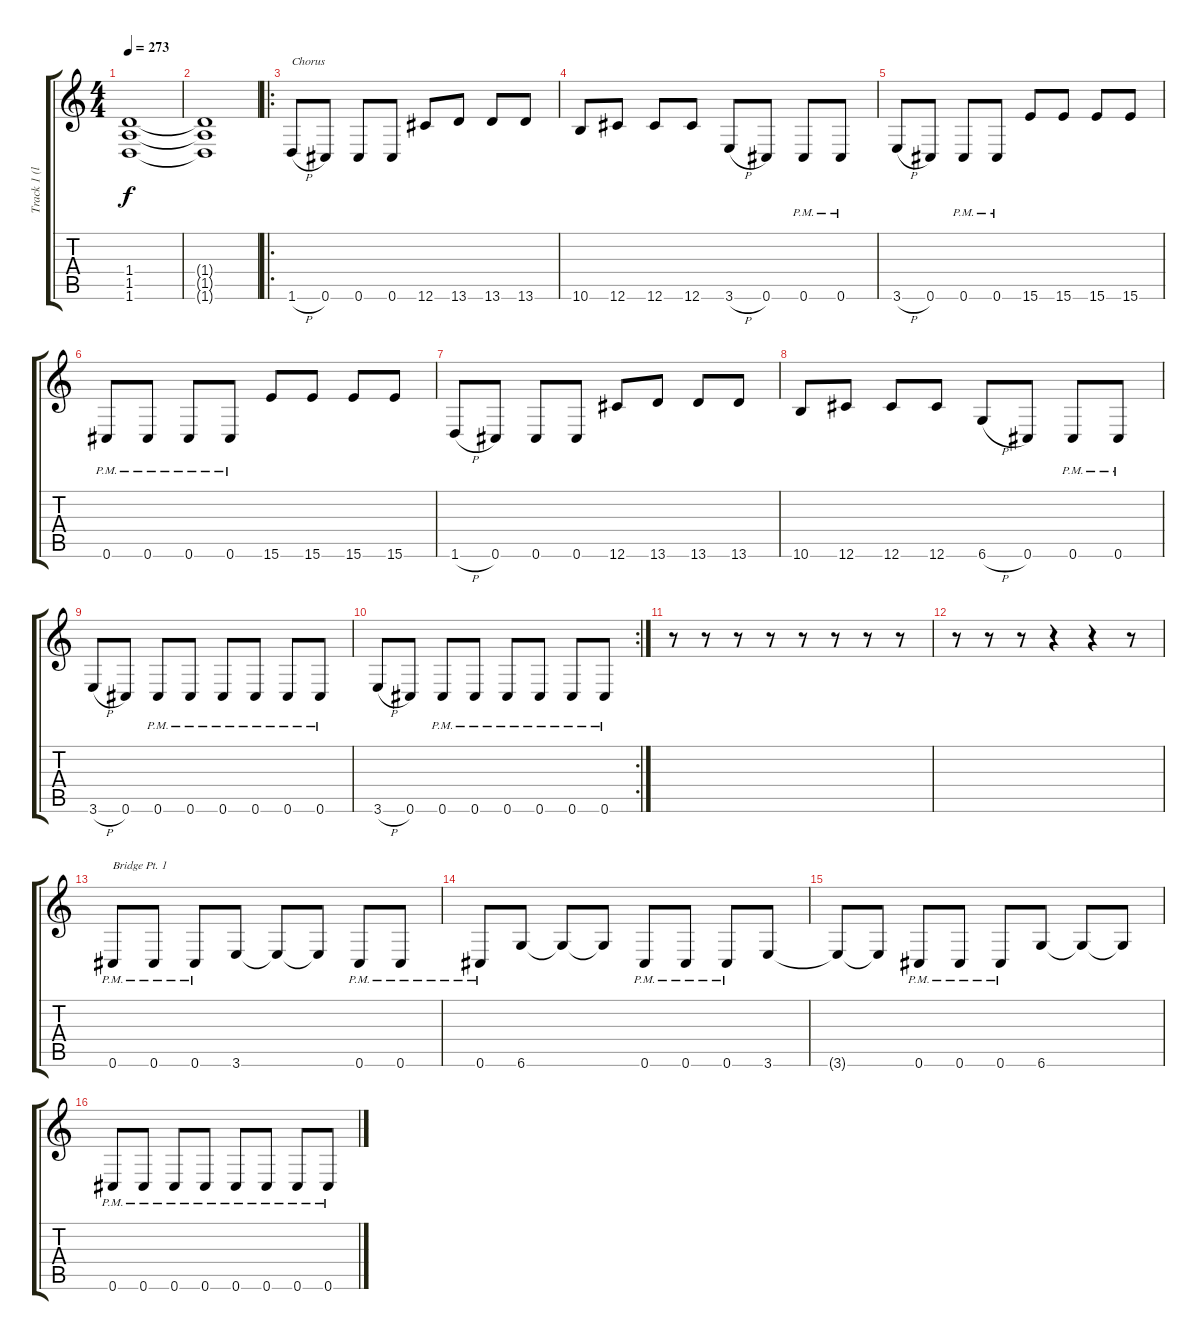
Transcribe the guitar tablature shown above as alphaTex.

\track ("Track 1 (left)" "Track 1 (l") {instrument overdrivenguitar}
\staff {score tabs}
\tuning (Eb4 Bb3 Gb3 Db3 Ab2 Db2) {hide}
\ts (4 4)
\tempo 273
\clef g2
\ks c
(1.4 1.5 1.6).1{dy f} |
(1.4{t} 1.5{t} 1.6{t}).1 |
\ro
1.6{h}.8{txt "Chorus"} 0.6.8 0.6.8 0.6.8 12.6.8 13.6.8 13.6.8 13.6.8 |
10.6.8 12.6.8 12.6.8 12.6.8 3.6{h}.8 0.6.8 0.6{pm}.8 0.6{pm}.8 |
3.6{h}.8 0.6.8 0.6{pm}.8 0.6{pm}.8 15.6.8 15.6.8 15.6.8 15.6.8 |
0.6{pm}.8 0.6{pm}.8 0.6{pm}.8 0.6{pm}.8 15.6.8 15.6.8 15.6.8 15.6.8 |
1.6{h}.8 0.6.8 0.6.8 0.6.8 12.6.8 13.6.8 13.6.8 13.6.8 |
10.6.8 12.6.8 12.6.8 12.6.8 6.6{h}.8 0.6.8 0.6{pm}.8 0.6{pm}.8 |
3.6{h}.8 0.6.8 0.6{pm}.8 0.6{pm}.8 0.6{pm}.8 0.6{pm}.8 0.6{pm}.8 0.6{pm}.8 |
\rc 2
3.6{h}.8 0.6.8 0.6{pm}.8 0.6{pm}.8 0.6{pm}.8 0.6{pm}.8 0.6{pm}.8 0.6{pm}.8 |
r.8 r.8 r.8 r.8 r.8 r.8 r.8 r.8 |
r.8 r.8 r.8 r.4 r.4 r.8 |
0.6{pm}.8{txt "Bridge Pt. 1"} 0.6{pm}.8 0.6{pm}.8 3.6.8 3.6{t}.8 3.6{t}.8 0.6{pm}.8 0.6{pm}.8 |
0.6{pm}.8 6.6.8 6.6{t}.8 6.6{t}.8 0.6{pm}.8 0.6{pm}.8 0.6{pm}.8 3.6.8 |
3.6{t}.8 3.6{t}.8 0.6{pm}.8 0.6{pm}.8 0.6{pm}.8 6.6.8 6.6{t}.8 6.6{t}.8 |
0.6{pm}.8 0.6{pm}.8 0.6{pm}.8 0.6{pm}.8 0.6{pm}.8 0.6{pm}.8 0.6{pm}.8 0.6{pm}.8
